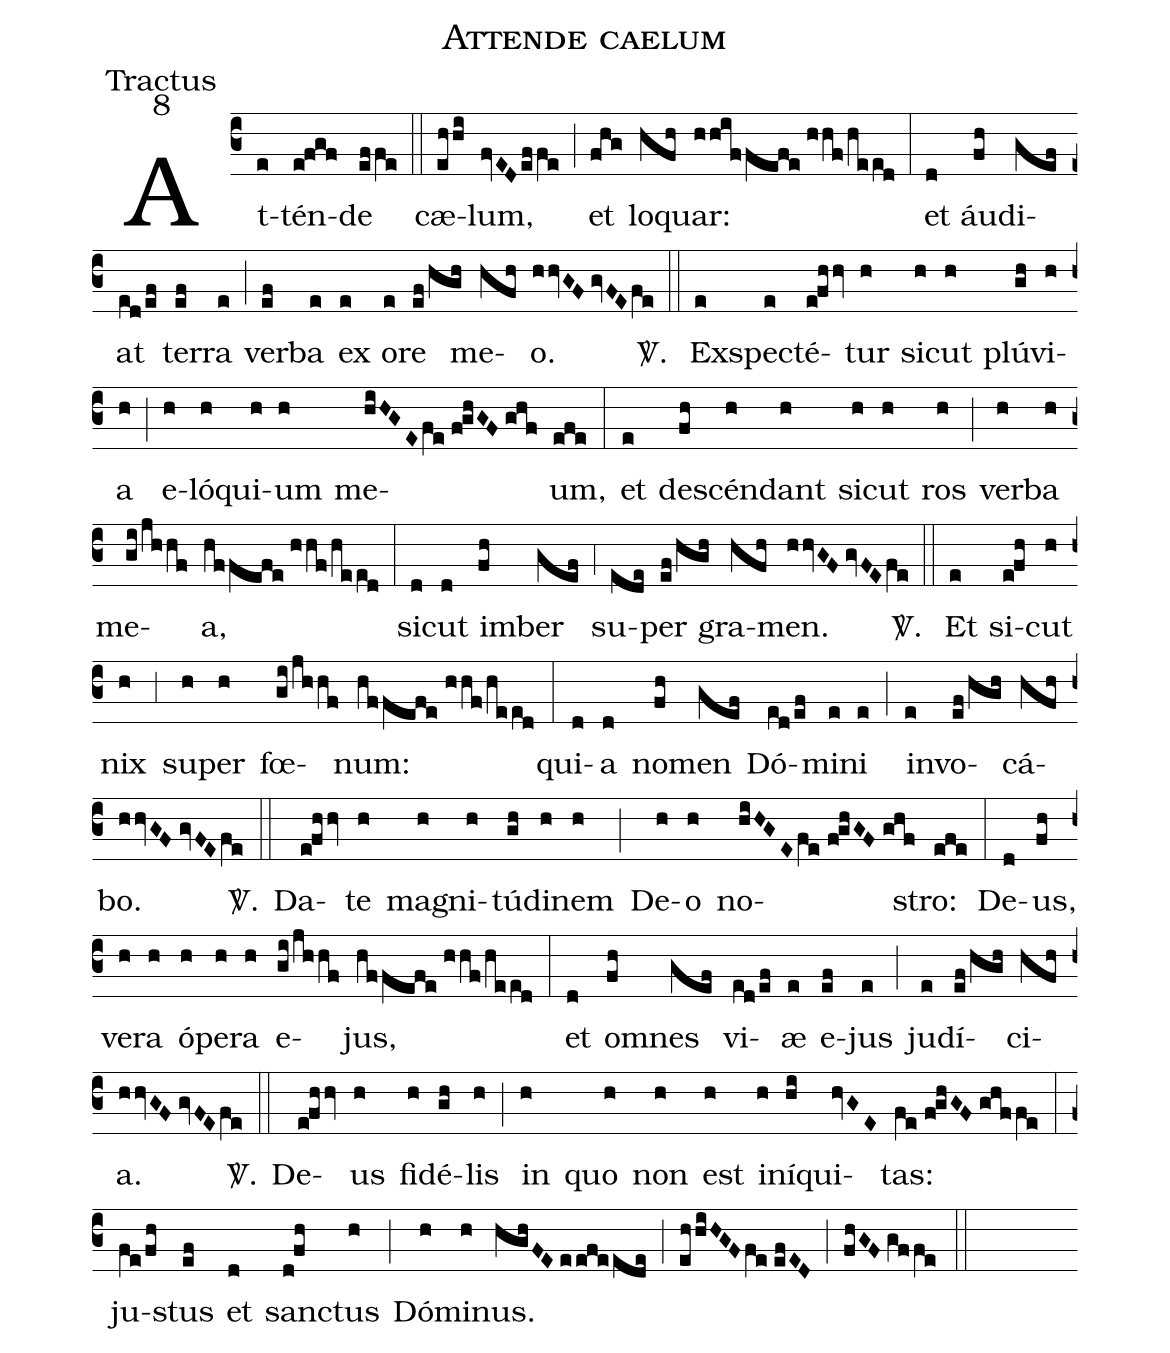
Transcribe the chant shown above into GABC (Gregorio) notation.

name:Attende caelum;
office-part:Tractus;
mode:8;
%%
(c3) At(e)tén(e!fgf)de(effe) (::) cæ(ehhi)lum,(fvED/effe) (;) et(fhg) lo(hfh)quar:(hhiffefe//hhf/heed) (:) et(d) áu(fh)di(gef)at(ed/ef) ter(ef)ra(e) (;) ver(ef)ba(e) ex(e) o(e)re(ef/hgh) me(hfh)o.(hhvGF//gvFE/fe) <sp>V/</sp>.(::) Ex(e)spe(e)cté(e!fhhv)tur(h) si(h)cut(h) plú(gh)vi(h)a(h) (;) e(h)ló(h)qui(h)um(h) me(hiHGE/fe//f!ghGF//ghf)um,(efe) (:) et(e) de(fh)scén(h)dant(h) si(h)cut(h) ros(h) (;) ver(h)ba(h) me(gi/jhhf)a,(hffefe//hhf/heed) (:) si(d)cut(d) im(fh)ber(gef) (;4) su(ede)per(ef/hgh) gra(hfh)men.(hhvGF//gvFE/fe) <sp>V/</sp>.(::) Et(e) si(e!fh)cut(h) nix(h) (;3) su(h)per(h) fœ(gi/jhhf)num:(hffefe//hhf/heed) (:) qui(d)a(d) no(fh)men(gef) Dó(ed/ef)mi(e)ni(e) (;) in(e)vo(ef/hgh)cá(hfh)bo.(hhvGF//gvFE/fe) <sp>V/</sp>.(::) Da(e!fhhv)te(h) ma(h)gni(h)tú(gh)di(h)nem(h) (;) De(h)o(h) no(hiHGE/fe//f!ghGF//ghf)stro:(efe) (:) De(d)us,(fh) ve(h)ra(h) ó(h)pe(h)ra(h) e(gi/jhhf)jus,(hffefe//hhf/heed) (:) et(d) o(fh)mnes(gef) vi(ed/ef)æ(e) e(ef)jus(e) (;) ju(e)dí(ef/hgh)ci(hfh)a.(hhvGF//gvFE/fe) <sp>V/</sp>.(::) De(e!fhhv)us(h) fi(h)dé(gh)lis(h) (;) in(h) quo(h) non(h) est(h) i(h)ní(hi)qui(hvGE)tas:(fe//f!ghGF//ghffe) (:) ju(fe/fh)stus(ef) et(d) san(d!fh)ctus(h) (;) Dó(h)mi(h)nus.(hghFE//eefeede) (;) (ehhiHGF/fe//efED) (;) (fhGF//gffe) (::)
